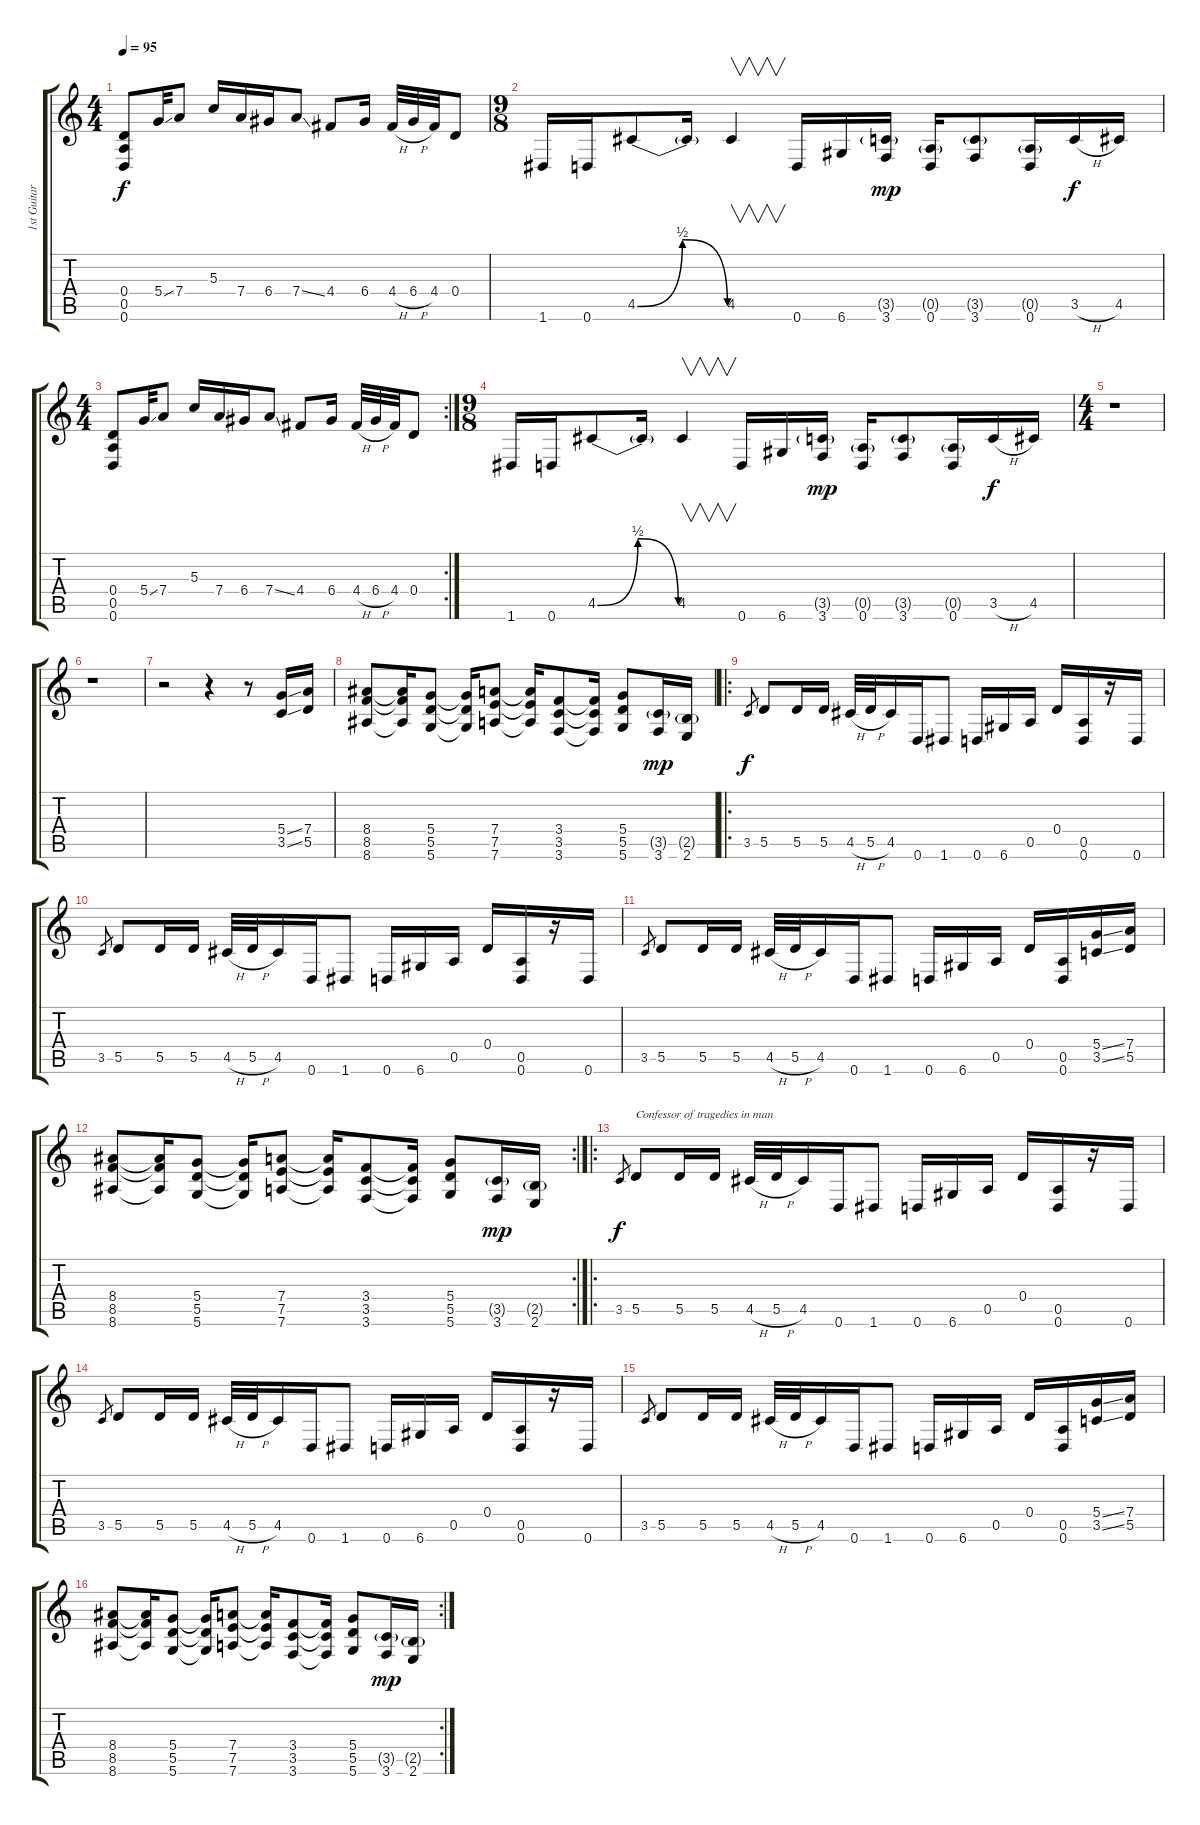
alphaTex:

\track ("1st Guitar" "1st Guitar") {instrument distortionguitar}
\staff {score tabs}
\tuning (E4 B3 G3 D3 A2 D2) {hide}
\ts (4 4)
\tempo 95
\clef g2
\ks c
(0.4 0.5 0.6).8{dy f} 5.4{ss}.32 7.4.8 5.3.16 7.4.16 6.4.16 7.4{ss}.8 4.4.8 6.4.16 4.4{h}.32 6.4{h}.32 4.4.32 0.4.8 |
\ts (9 8)
1.6.16 0.6.16 4.5{be (bendrelease 0 0 5 2 30 2 60 0)}.8 4.5{t}.16 4.5.4{v} 0.6.16 6.6.16 (3.5{g} 3.6).16{dy mp} (0.5{g} 0.6).16 (3.5{g} 3.6).8 (0.5{g} 0.6).16 3.5{h}.16{dy f} 4.5.16 |
\rc 2
\ts (4 4)
(0.4 0.5 0.6).8 5.4{ss}.32 7.4.8 5.3.16 7.4.16 6.4.16 7.4{ss}.8 4.4.8 6.4.16 4.4{h}.32 6.4{h}.32 4.4.32 0.4.8 |
\ts (9 8)
1.6.16 0.6.16 4.5{be (bendrelease 0 0 5 2 30 2 60 0)}.8 4.5{t}.16 4.5.4{v} 0.6.16 6.6.16 (3.5{g} 3.6).16{dy mp} (0.5{g} 0.6).16 (3.5{g} 3.6).8 (0.5{g} 0.6).16 3.5{h}.16{dy f} 4.5.16 |
\ts (4 4)
r.1 |
r.1 |
r.2 r.4 r.8 (5.4{ss} 3.5{ss}).16 (7.4 5.5).16 |
(8.4 8.5 8.6).8 (8.4{t} 8.5{t} 8.6{t}).16 (5.4 5.5 5.6).8 (5.4{t} 5.5{t} 5.6{t}).16 (7.4 7.5 7.6).8 (7.4{t} 7.5{t} 7.6{t}).16 (3.4 3.5 3.6).8 (3.4{t} 3.5{t} 3.6{t}).16 (5.4 5.5 5.6).8 (3.5{g} 3.6).16{dy mp} (2.5{g} 2.6).16 |
\ro
3.5.8{gr dy f} 5.5.8 5.5.16 5.5.16 4.5{h}.32 5.5{h}.32 4.5.16 0.6.16 1.6.8 0.6.16 6.6.16 0.5.16 0.4.16 (0.5 0.6).16 r.16 0.6.16 |
3.5.8{gr} 5.5.8 5.5.16 5.5.16 4.5{h}.32 5.5{h}.32 4.5.16 0.6.16 1.6.8 0.6.16 6.6.16 0.5.16 0.4.16 (0.5 0.6).16 r.16 0.6.16 |
3.5.8{gr} 5.5.8 5.5.16 5.5.16 4.5{h}.32 5.5{h}.32 4.5.16 0.6.16 1.6.8 0.6.16 6.6.16 0.5.16 0.4.16 (0.5 0.6).16 (5.4{ss} 3.5{ss}).16 (7.4 5.5).16 |
\rc 2
(8.4 8.5 8.6).8 (8.4{t} 8.5{t} 8.6{t}).16 (5.4 5.5 5.6).8 (5.4{t} 5.5{t} 5.6{t}).16 (7.4 7.5 7.6).8 (7.4{t} 7.5{t} 7.6{t}).16 (3.4 3.5 3.6).8 (3.4{t} 3.5{t} 3.6{t}).16 (5.4 5.5 5.6).8 (3.5{g} 3.6).16{dy mp} (2.5{g} 2.6).16 |
\ro
3.5.8{gr dy f} 5.5.8{txt "Confessor of tragedies in man"} 5.5.16 5.5.16 4.5{h}.32 5.5{h}.32 4.5.16 0.6.16 1.6.8 0.6.16 6.6.16 0.5.16 0.4.16 (0.5 0.6).16 r.16 0.6.16 |
3.5.8{gr} 5.5.8 5.5.16 5.5.16 4.5{h}.32 5.5{h}.32 4.5.16 0.6.16 1.6.8 0.6.16 6.6.16 0.5.16 0.4.16 (0.5 0.6).16 r.16 0.6.16 |
3.5.8{gr} 5.5.8 5.5.16 5.5.16 4.5{h}.32 5.5{h}.32 4.5.16 0.6.16 1.6.8 0.6.16 6.6.16 0.5.16 0.4.16 (0.5 0.6).16 (5.4{ss} 3.5{ss}).16 (7.4 5.5).16 |
\rc 2
(8.4 8.5 8.6).8 (8.4{t} 8.5{t} 8.6{t}).16 (5.4 5.5 5.6).8 (5.4{t} 5.5{t} 5.6{t}).16 (7.4 7.5 7.6).8 (7.4{t} 7.5{t} 7.6{t}).16 (3.4 3.5 3.6).8 (3.4{t} 3.5{t} 3.6{t}).16 (5.4 5.5 5.6).8 (3.5{g} 3.6).16{dy mp} (2.5{g} 2.6).16
